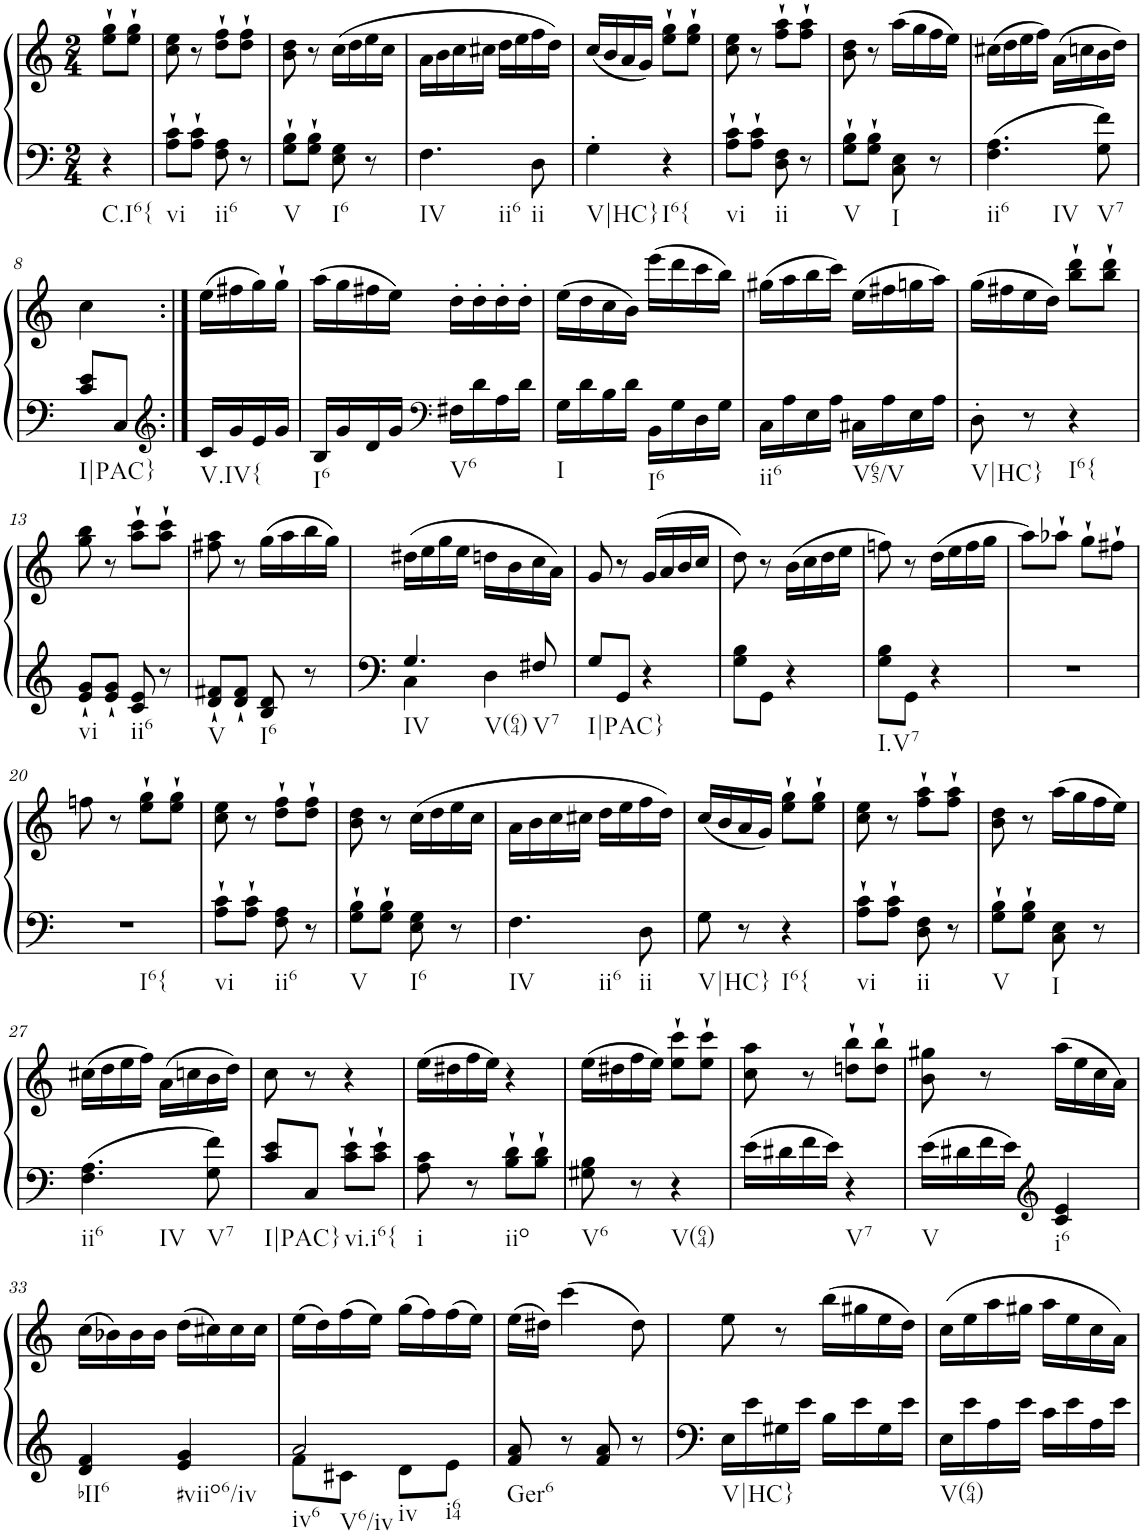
**kern	**kern
*part1	*part1
*staff2	*staff1
*I"Piano, Piano right	*
*I'Pno.	*
*clefF4	*clefG2
*k[]	*k[]
*M2/4	*M2/4
=	=
!LO:TX:b:t=C.I6{	!
4r	8ee\` 8gg\`L
.	8ee\` 8gg\`J
=1	=1
!LO:TX:b:t=vi	!
8A\` 8c\`L	8cc\ 8ee\
8A\` 8c\`J	8r
!LO:TX:b:t=ii6	!
8F\ 8A\	8dd\` 8ff\`L
8r	8dd\` 8ff\`J
=2	=2
!LO:TX:b:t=V	!
8G\` 8B\`L	8b\ 8dd\
8G\` 8B\`J	8r
!LO:TX:b:t=I6	!
8E\ 8G\	(16cc\LL
.	16dd\
8r	16ee\
.	16cc\JJ
=3	=3
!LO:TX:b:t=IV	!
!LO:TX:b:t=ii6	!
4.F\	16a\LL
.	16b\
.	16cc\
.	16cc#X\JJ
.	16dd\LL
.	16ee\
!LO:TX:b:t=ii	!
8D\	16ff\
.	16dd\JJ)
=4	=4
!LO:TX:b:t=V|HC}	!
4G'\	(16cc/LL
.	16b/
.	16a/
.	16g/JJ)
!LO:TX:b:t=I6{	!
4r	8ee\` 8gg\`L
.	8ee\` 8gg\`J
=5	=5
!LO:TX:b:t=vi	!
8A\` 8c\`L	8cc\ 8ee\
8A\` 8c\`J	8r
!LO:TX:b:t=ii	!
8D\ 8F\	8ff\` 8aa\`L
8r	8ff\` 8aa\`J
=6	=6
!LO:TX:b:t=V	!
8G\` 8B\`L	8b\ 8dd\
8G\` 8B\`J	8r
!LO:TX:b:t=I	!
8C\ 8E\	(16aa\LL
.	16gg\
8r	16ff\
.	16ee\JJ)
=7	=7
!LO:TX:b:t=ii6	!
!LO:TX:b:t=IV	!
4.F\ 4.A\	(16cc#X\LL
.	16dd\
.	16ee\
.	16ff\JJ)
.	(16a\LL
.	16ccn\
!LO:TX:b:t=V7	!
8G\ 8f\	16b\
.	16dd\JJ)
!!LO:LB:g=z
==8	==8
!LO:TX:b:t=I|PAC}	!
8c/ 8e/L	4cc\
8C/J	.
*clefG2	*
!LO:TX:b:t=V.IV{	!
16c/LL	(16ee\LL
16g/	16ff#X\
16e/	16gg\)
16g/JJ	16gg`\JJ
=9	=9
!LO:TX:b:t=I6	!
16B/LL	(16aa\LL
16g/	16gg\
16d/	16ff#X\
16g/JJ	16ee\JJ)
*clefF4	*
!LO:TX:b:t=V6	!
16F#X\LL	16dd'\LL
16d\	16dd'\
16A\	16dd'\
16d\JJ	16dd'\JJ
=10	=10
!LO:TX:b:t=I	!
16G\LL	(16ee\LL
16d\	16dd\
16B\	16cc\
16d\JJ	16b\JJ)
!LO:TX:b:t=I6	!
16BB\LL	(16eee\LL
16G\	16ddd\
16D\	16ccc\
16G\JJ	16bb\JJ)
=11	=11
!LO:TX:b:t=ii6	!
16C\LL	(16gg#X\LL
16A\	16aa\
16E\	16bb\
16A\JJ	16ccc\JJ)
!LO:TX:b:t=V65/V	!
16C#X\LL	(16ee\LL
16A\	16ff#X\
16E\	16ggn\
16A\JJ	16aa\JJ)
=12	=12
!LO:TX:b:t=V|HC}	!
8D'\	(16gg\LL
.	16ff#X\
8r	16ee\
.	16dd\JJ)
!LO:TX:b:t=I6{	!
4r	8bb\` 8ddd\`L
.	8bb\` 8ddd\`J
!!LO:LB:g=z
=13	=13
!LO:TX:b:t=vi	!
8e/` 8g/`L	8gg\ 8bb\
8e/` 8g/`J	8r
!LO:TX:b:t=ii6	!
8c/ 8e/	8aa\` 8ccc\`L
8r	8aa\` 8ccc\`J
=14	=14
!LO:TX:b:t=V	!
8d/` 8f#X/`L	8ff#X\ 8aa\
8d/` 8f#/`J	8r
!LO:TX:b:t=I6	!
8B/ 8d/	(16gg\LL
.	16aa\
8r	16bb\
.	16gg\JJ)
=15	=15
*^	*
!LO:TX:b:t=IV	!	!
!LO:TX:b:t=V(64)	!	!
4.G/	4C\	(16dd#X\LL
.	.	16ee\
.	.	16gg\
.	.	16ee\JJ
.	4D\	16ddn\LL
.	.	16b\
!LO:TX:b:t=V7	!	!
8F#X/	.	16cc\
.	.	16a\JJ)
*v	*v	*
=16	=16
!LO:TX:b:t=I|PAC}	!
8G/L	8g/
8GG/J	8r
4r	(>16g/LL
.	16a/
.	16b/
.	16cc/JJ
=17	=17
8G\ 8B\L	8dd\)
8GG\J	8r
4r	(16b\LL
.	16cc\
.	16dd\
.	16ee\JJ
=18	=18
!LO:TX:b:t=I.V7	!
8G\ 8B\L	8ffn\)
8GG\J	8r
4r	(16dd\LL
.	16ee\
.	16ff\
.	16gg\JJ
=19	=19
2r	8aa\L)
.	8aa-X`\J
.	8gg`\L
.	8ff#X`\J
!!LO:LB:g=z
=20	=20
!LO:TX:b:t=I6{	!
2r	8ffn\
.	8r
.	8ee\` 8gg\`L
.	8ee\` 8gg\`J
=21	=21
!LO:TX:b:t=vi	!
8A\` 8c\`L	8cc\ 8ee\
8A\` 8c\`J	8r
!LO:TX:b:t=ii6	!
8F\ 8A\	8dd\` 8ff\`L
8r	8dd\` 8ff\`J
=22	=22
!LO:TX:b:t=V	!
8G\` 8B\`L	8b\ 8dd\
8G\` 8B\`J	8r
!LO:TX:b:t=I6	!
8E\ 8G\	(16cc\LL
.	16dd\
8r	16ee\
.	16cc\JJ
=23	=23
!LO:TX:b:t=IV	!
!LO:TX:b:t=ii6	!
4.F\	16a\LL
.	16b\
.	16cc\
.	16cc#X\JJ
.	16dd\LL
.	16ee\
!LO:TX:b:t=ii	!
8D\	16ff\
.	16dd\JJ)
=24	=24
!LO:TX:b:t=V|HC}	!
8G\	(16cc/LL
.	16b/
8r	16a/
.	16g/JJ)
!LO:TX:b:t=I6{	!
4r	8ee\` 8gg\`L
.	8ee\` 8gg\`J
=25	=25
!LO:TX:b:t=vi	!
8A\` 8c\`L	8cc\ 8ee\
8A\` 8c\`J	8r
!LO:TX:b:t=ii	!
8D\ 8F\	8ff\` 8aa\`L
8r	8ff\` 8aa\`J
=26	=26
!LO:TX:b:t=V	!
8G\` 8B\`L	8b\ 8dd\
8G\` 8B\`J	8r
!LO:TX:b:t=I	!
8C\ 8E\	(16aa\LL
.	16gg\
8r	16ff\
.	16ee\JJ)
!!LO:LB:g=z
=27	=27
!LO:TX:b:t=ii6	!
!LO:TX:b:t=IV	!
4.F\ 4.A\	(16cc#X\LL
.	16dd\
.	16ee\
.	16ff\JJ)
.	(16a\LL
.	16ccn\
!LO:TX:b:t=V7	!
8G\ 8f\	16b\
.	16dd\JJ)
=28	=28
!LO:TX:b:t=I|PAC}	!
8c/ 8e/L	8cc\
8C/J	8r
!LO:TX:b:t=vi.i6{	!
8c\` 8e\`L	4r
8c\` 8e\`J	.
=29	=29
!LO:TX:b:t=i	!
8A\ 8c\	(16ee\LL
.	16dd#X\
8r	16ff\
.	16ee\JJ)
!LO:TX:b:t=iio	!
8B\` 8d\`L	4r
8B\` 8d\`J	.
=30	=30
!LO:TX:b:t=V6	!
8G#X\ 8B\	(16ee\LL
.	16dd#X\
8r	16ff\
.	16ee\JJ)
!LO:TX:b:t=V(64)	!
4r	8ee\` 8ccc\`L
.	8ee\` 8ccc\`J
=31	=31
16e\LL	8cc\ 8aa\
16d#X\	.
16f\	8r
16e\JJ	.
!LO:TX:b:t=V7	!
4r	8ddn\` 8bb\`L
.	8dd\` 8bb\`J
=32	=32
!LO:TX:b:t=V	!
16e\LL	8b\ 8gg#X\
16d#X\	.
16f\	8r
16e\JJ	.
*clefG2	*
!LO:TX:b:t=i6	!
4c/ 4e/	(16aa\LL
.	16ee\
.	16cc\
.	16a\JJ)
!!LO:LB:g=z
=33	=33
!LO:TX:b:t=bII6	!
4d/ 4f/	(16cc\LL
.	16b-X\)
.	16b-\
.	16b-\JJ
!LO:TX:b:t=#viio6/iv	!
4e/ 4g/	(16dd\LL
.	16cc#X\)
.	16cc#\
.	16cc#\JJ
=34	=34
*^	*
!LO:TX:b:t=iv6	!	!
!LO:TX:b:t=V6/iv	!	!
!LO:TX:b:t=iv	!	!
!LO:TX:b:t=i64	!	!
2a/	8f\L	(16ee\LL
.	.	16dd\)
.	8c#X\J	(16ff\
.	.	16ee\JJ)
.	8d\L	(16gg\LL
.	.	16ff\)
.	8e\J	(16ff\
.	.	16ee\JJ)
*v	*v	*
=35	=35
!LO:TX:b:t=Ger6	!
8f/ 8a/	(16ee\LL
.	16dd#X\JJ)
8r	(4ccc\
8f/ 8a/	.
8r	8dd#\)
=36	=36
!LO:TX:b:t=V|HC}	!
16E\LL	8ee\
16e\	.
16G#X\	8r
16e\JJ	.
16B\LL	(16bb\LL
16e\	16gg#X\
16G#\	16ee\
16e\JJ	16dd\JJ)
=37	=37
!LO:TX:b:t=V(64)	!
16E\LL	(16cc\LL
16e\	16ee\
16A\	16aa\
16e\JJ	16gg#X\JJ
16c\LL	16aa\LL
16e\	16ee\
16A\	16cc\
16e\JJ	16a\JJ)
=	=
*-	*-
